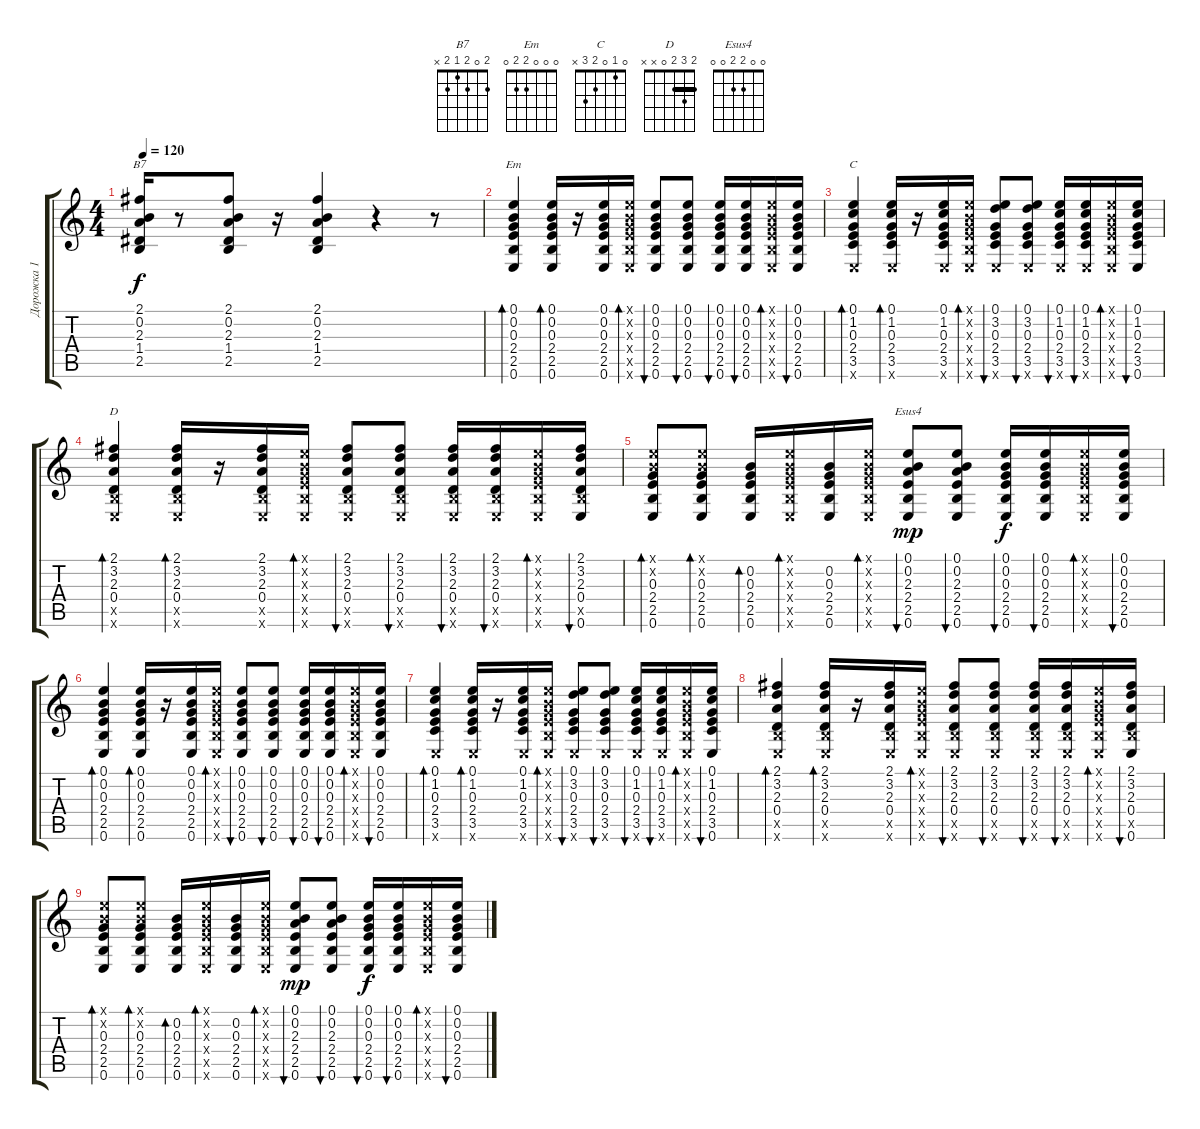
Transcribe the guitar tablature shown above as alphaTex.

\track ("Дорожка 1" "Дорожка 1") {instrument acousticguitarnylon}
\staff {score tabs}
\tuning (E4 B3 G3 D3 A2 E2) {hide}
\chord ("B7" 2 0 2 1 2 x)
\chord ("Em" 0 0 0 2 2 0)
\chord ("C" 0 1 0 2 3 x)
\chord ("D" 2 3 2 0 x x) {barre 2}
\chord ("Esus4" 0 0 2 2 0 0)
\ts (4 4)
\tempo 120
\clef g2
\ks c
(2.1 0.2 2.3 1.4 2.5).16{ch "B7" dy f} r.8 (2.1 0.2 2.3 1.4 2.5).8 r.16 (2.1 0.2 2.3 1.4 2.5).4 r.4 r.8 |
(0.1 0.2 0.3 2.4 2.5 0.6).4{bd 30 ch "Em"} (0.1 0.2 0.3 2.4 2.5 0.6).16{bd 30} r.16 (0.1 0.2 0.3 2.4 2.5 0.6).16 (0.1{x} 0.2{x} 0.3{x} 2.4{x} 2.5{x} 0.6{x}).16{bd 30} (0.1 0.2 0.3 2.4 2.5 0.6).8{bu 30} (0.1 0.2 0.3 2.4 2.5 0.6).8{bu 30} (0.1 0.2 0.3 2.4 2.5 0.6).16{bu 30} (0.1 0.2 0.3 2.4 2.5 0.6).16{bu 30} (0.1{x} 0.2{x} 0.3{x} 2.4{x} 2.5{x} 0.6{x}).16{bd 30} (0.1 0.2 0.3 2.4 2.5 0.6).16{bu 30} |
(0.1 1.2 0.3 2.4 3.5 0.6{x}).4{bd 30 ch "C"} (0.1 1.2 0.3 2.4 3.5 0.6{x}).16{bd 30} r.16 (0.1 1.2 0.3 2.4 3.5 0.6{x}).16 (0.1{x} 0.2{x} 0.3{x} 2.4{x} 2.5{x} 0.6{x}).16{bd 30} (0.1 3.2 0.3 2.4 3.5 0.6{x}).8{bu 30} (0.1 3.2 0.3 2.4 3.5 0.6{x}).8{bu 30} (0.1 1.2 0.3 2.4 3.5 0.6{x}).16{bu 30} (0.1 1.2 0.3 2.4 3.5 0.6{x}).16{bu 30} (0.1{x} 0.2{x} 0.3{x} 2.4{x} 2.5{x} 0.6{x}).16{bd 30} (0.1 1.2 0.3 2.4 3.5 0.6).16{bu 30} |
(2.1 3.2 2.3 0.4 2.5{x} 0.6{x}).4{bd 30 ch "D"} (2.1 3.2 2.3 0.4 2.5{x} 0.6{x}).16{bd 30} r.16 (2.1 3.2 2.3 0.4 2.5{x} 0.6{x}).16 (0.1{x} 0.2{x} 0.3{x} 2.4{x} 2.5{x} 0.6{x}).16{bd 30} (2.1 3.2 2.3 0.4 2.5{x} 0.6{x}).8{bu 30} (2.1 3.2 2.3 0.4 2.5{x} 0.6{x}).8{bu 30} (2.1 3.2 2.3 0.4 2.5{x} 0.6{x}).16{bu 30} (2.1 3.2 2.3 0.4 2.5{x} 0.6{x}).16{bu 30} (0.1{x} 0.2{x} 0.3{x} 2.4{x} 2.5{x} 0.6{x}).16{bd 30} (2.1 3.2 2.3 0.4 2.5{x} 0.6).16{bu 30} |
(0.1{x} 0.2{x} 0.3 2.4 2.5 0.6).8{bd 30} (0.1{x} 0.2{x} 0.3 2.4 2.5 0.6).8{bd 30} (0.2 0.3 2.4 2.5 0.6).16{bd 30} (0.1{x} 0.2{x} 0.3{x} 2.4{x} 2.5{x} 0.6{x}).16{bd 30} (0.2 0.3 2.4 2.5 0.6).16 (0.1{x} 0.2{x} 0.3{x} 2.4{x} 2.5{x} 0.6{x}).16{bd 30} (0.1 0.2 2.3 2.4 2.5 0.6).8{bu 30 ch "Esus4" dy mp} (0.1 0.2 2.3 2.4 2.5 0.6).8{bu 30} (0.1 0.2 0.3 2.4 2.5 0.6).16{bu 30 dy f} (0.1 0.2 0.3 2.4 2.5 0.6).16{bu 30} (0.1{x} 0.2{x} 0.3{x} 2.4{x} 2.5{x} 0.6{x}).16{bd 30} (0.1 0.2 0.3 2.4 2.5 0.6).16{bu 30} |
(0.1 0.2 0.3 2.4 2.5 0.6).4{bd 30} (0.1 0.2 0.3 2.4 2.5 0.6).16{bd 30} r.16 (0.1 0.2 0.3 2.4 2.5 0.6).16 (0.1{x} 0.2{x} 0.3{x} 2.4{x} 2.5{x} 0.6{x}).16{bd 30} (0.1 0.2 0.3 2.4 2.5 0.6).8{bu 30} (0.1 0.2 0.3 2.4 2.5 0.6).8{bu 30} (0.1 0.2 0.3 2.4 2.5 0.6).16{bu 30} (0.1 0.2 0.3 2.4 2.5 0.6).16{bu 30} (0.1{x} 0.2{x} 0.3{x} 2.4{x} 2.5{x} 0.6{x}).16{bd 30} (0.1 0.2 0.3 2.4 2.5 0.6).16{bu 30} |
(0.1 1.2 0.3 2.4 3.5 0.6{x}).4{bd 30} (0.1 1.2 0.3 2.4 3.5 0.6{x}).16{bd 30} r.16 (0.1 1.2 0.3 2.4 3.5 0.6{x}).16 (0.1{x} 0.2{x} 0.3{x} 2.4{x} 2.5{x} 0.6{x}).16{bd 30} (0.1 3.2 0.3 2.4 3.5 0.6{x}).8{bu 30} (0.1 3.2 0.3 2.4 3.5 0.6{x}).8{bu 30} (0.1 1.2 0.3 2.4 3.5 0.6{x}).16{bu 30} (0.1 1.2 0.3 2.4 3.5 0.6{x}).16{bu 30} (0.1{x} 0.2{x} 0.3{x} 2.4{x} 2.5{x} 0.6{x}).16{bd 30} (0.1 1.2 0.3 2.4 3.5 0.6).16{bu 30} |
(2.1 3.2 2.3 0.4 2.5{x} 0.6{x}).4{bd 30} (2.1 3.2 2.3 0.4 2.5{x} 0.6{x}).16{bd 30} r.16 (2.1 3.2 2.3 0.4 2.5{x} 0.6{x}).16 (0.1{x} 0.2{x} 0.3{x} 2.4{x} 2.5{x} 0.6{x}).16{bd 30} (2.1 3.2 2.3 0.4 2.5{x} 0.6{x}).8{bu 30} (2.1 3.2 2.3 0.4 2.5{x} 0.6{x}).8{bu 30} (2.1 3.2 2.3 0.4 2.5{x} 0.6{x}).16{bu 30} (2.1 3.2 2.3 0.4 2.5{x} 0.6{x}).16{bu 30} (0.1{x} 0.2{x} 0.3{x} 2.4{x} 2.5{x} 0.6{x}).16{bd 30} (2.1 3.2 2.3 0.4 2.5{x} 0.6).16{bu 30} |
(0.1{x} 0.2{x} 0.3 2.4 2.5 0.6).8{bd 30} (0.1{x} 0.2{x} 0.3 2.4 2.5 0.6).8{bd 30} (0.2 0.3 2.4 2.5 0.6).16{bd 30} (0.1{x} 0.2{x} 0.3{x} 2.4{x} 2.5{x} 0.6{x}).16{bd 30} (0.2 0.3 2.4 2.5 0.6).16 (0.1{x} 0.2{x} 0.3{x} 2.4{x} 2.5{x} 0.6{x}).16{bd 30} (0.1 0.2 2.3 2.4 2.5 0.6).8{bu 30 dy mp} (0.1 0.2 2.3 2.4 2.5 0.6).8{bu 30} (0.1 0.2 0.3 2.4 2.5 0.6).16{bu 30 dy f} (0.1 0.2 0.3 2.4 2.5 0.6).16{bu 30} (0.1{x} 0.2{x} 0.3{x} 2.4{x} 2.5{x} 0.6{x}).16{bd 30} (0.1 0.2 0.3 2.4 2.5 0.6).16{bu 30}
